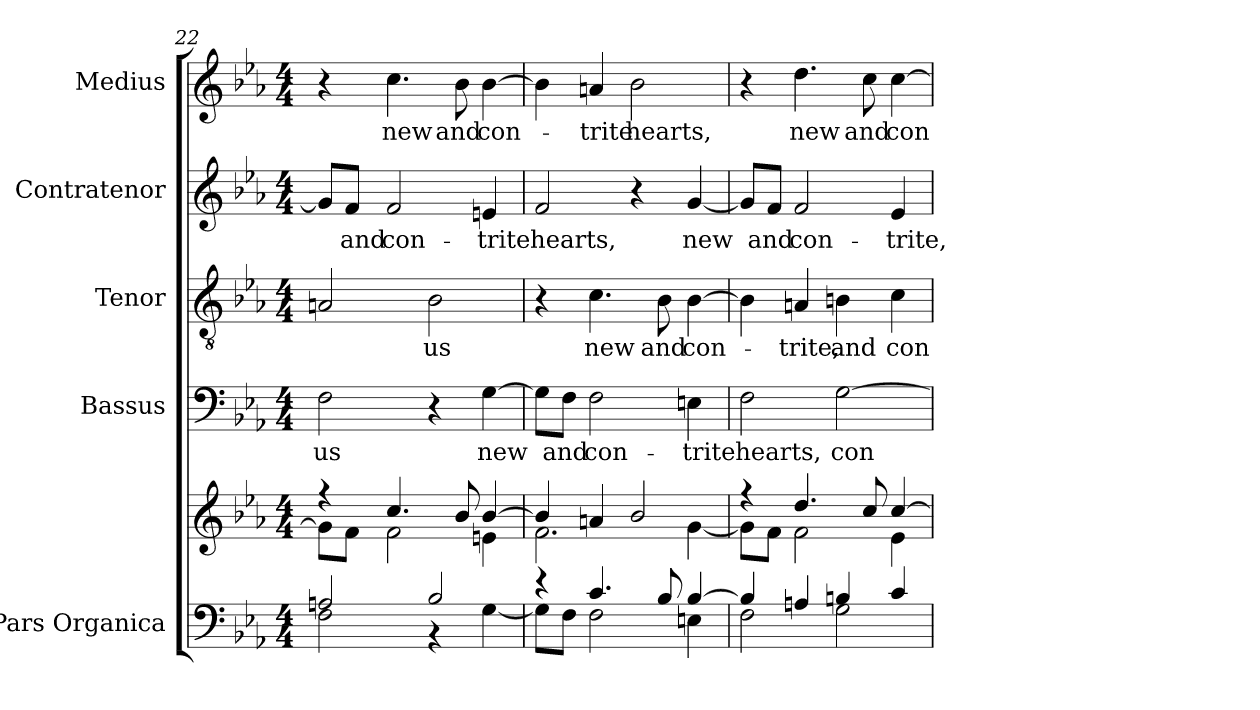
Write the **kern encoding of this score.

**kern	**kern	**kern	**text	**kern	**text	**kern	**text	**kern	**text
*part5	*part5	*part4	*part4	*part3	*part3	*part2	*part2	*part1	*part1
*staff6	*staff5	*staff4	*staff4	*staff3	*staff3	*staff2	*staff2	*staff1	*staff1
*I"Pars Organica	*	*I"Bassus	*	*I"Tenor	*	*I"Contratenor	*	*I"Medius	*
*clefF4	*clefG2	*clefF4	*	*clefGv2	*	*clefG2	*	*clefG2	*
*	*	*	*	*ITrd7c12	*	*	*	*	*
*k[b-e-a-]	*k[b-e-a-]	*k[b-e-a-]	*	*k[b-e-a-]	*	*k[b-e-a-]	*	*k[b-e-a-]	*
*E-:	*E-:	*E-:	*	*E-:	*	*E-:	*	*E-:	*
*M4/4	*M4/4	*M4/4	*	*M4/4	*	*M4/4	*	*M4/4	*
=22	=22	=22	=22	=22	=22	=22	=22	=22	=22
*^	*^	*	*	*	*	*	*	*	*
!	!	!	!	!	!LO:LY:b:color=#000000	!	!	!	!	!	!
2Ani/	2Fi\	4r	8gi\L]	2Fi\	us	2AAni/	.	8gi/L]	.	4r	.
!	!	!	!	!	!	!	!	!	!LO:LY:b:color=#000000	!	!
.	.	.	8fi\J	.	.	.	.	8fi/J	and	.	.
!	!	!	!	!	!	!	!	!	!LO:LY:b:color=#000000	!	!
!	!	!	!	!	!	!	!	!	!	!	!LO:LY:b:color=#000000
.	.	4.cci/	2fi\	.	.	.	.	2fi/	con-	4.cci\	new
!	!	!	!	!	!	!	!LO:LY:b:color=#000000	!	!	!	!
2B-i/	4r	.	.	4r	.	2BB-i\	us	.	.	.	.
!	!	!	!	!	!	!	!	!	!	!	!LO:LY:b:color=#000000
.	.	8b-i/	.	.	.	.	.	.	.	8b-i\	and
!	!	!	!	!	!LO:LY:b:color=#000000	!	!	!	!	!	!
!	!	!	!	!	!	!	!	!	!LO:LY:b:color=#000000	!	!
!	!	!	!	!	!	!	!	!	!	!	!LO:LY:b:color=#000000
.	[<4Gi\	[>4b-i/	4eni\	[>4Gi\	new	.	.	4eni/	-trite	[>4b-i\	con-
=23	=23	=23	=23	=23	=23	=23	=23	=23	=23	=23	=23
!	!	!	!	!	!	!	!	!	!LO:LY:b:color=#000000	!	!
4r	8Gi\L]	4b-i/]	2.fi\	8Gi\L]	.	4r	.	2fi/	hearts,	4b-i\]	.
!	!	!	!	!	!LO:LY:b:color=#000000	!	!	!	!	!	!
.	8Fi\J	.	.	8Fi\J	and	.	.	.	.	.	.
!	!	!	!	!	!LO:LY:b:color=#000000	!	!	!	!	!	!
!	!	!	!	!	!	!	!LO:LY:b:color=#000000	!	!	!	!
!	!	!	!	!	!	!	!	!	!	!	!LO:LY:b:color=#000000
4.ci/	2Fi\	4ani/	.	2Fi\	con-	4.Ci\	new	.	.	4ani/	-trite
!	!	!	!	!	!	!	!	!	!	!	!LO:LY:b:color=#000000
.	.	2b-i/	.	.	.	.	.	4r	.	2b-i\	hearts,
!	!	!	!	!	!	!	!LO:LY:b:color=#000000	!	!	!	!
8B-i/	.	.	.	.	.	8BB-i\	and	.	.	.	.
!	!	!	!	!	!LO:LY:b:color=#000000	!	!	!	!	!	!
!	!	!	!	!	!	!	!LO:LY:b:color=#000000	!	!	!	!
!	!	!	!	!	!	!	!	!	!LO:LY:b:color=#000000	!	!
[>4B-i/	4Eni\	.	[<4gi\	4Eni\	-trite	[>4BB-i\	con-	[<4gi/	new	.	.
=24	=24	=24	=24	=24	=24	=24	=24	=24	=24	=24	=24
!	!	!	!	!	!LO:LY:b:color=#000000	!	!	!	!	!	!
4B-i/]	2Fi\	4r	8gi\L]	2Fi\	hearts,	4BB-i\]	.	8gi/L]	.	4r	.
!	!	!	!	!	!	!	!	!	!LO:LY:b:color=#000000	!	!
.	.	.	8fi\J	.	.	.	.	8fi/J	and	.	.
!	!	!	!	!	!	!	!LO:LY:b:color=#000000	!	!	!	!
!	!	!	!	!	!	!	!	!	!LO:LY:b:color=#000000	!	!
!	!	!	!	!	!	!	!	!	!	!	!LO:LY:b:color=#000000
4Ani/	.	4.ddi/	2fi\	.	.	4AAni/	-trite,	2fi/	con-	4.ddi\	new
!	!	!	!	!	!LO:LY:b:color=#000000	!	!	!	!	!	!
!	!	!	!	!	!	!	!LO:LY:b:color=#000000	!	!	!	!
4Bni/	2Gi\	.	.	[>2Gi\	con-	4BBni\	and	.	.	.	.
!	!	!	!	!	!	!	!	!	!	!	!LO:LY:b:color=#000000
.	.	8cci/	.	.	.	.	.	.	.	8cci\	and
!	!	!	!	!	!	!	!LO:LY:b:color=#000000	!	!	!	!
!	!	!	!	!	!	!	!	!	!LO:LY:b:color=#000000	!	!
!	!	!	!	!	!	!	!	!	!	!	!LO:LY:b:color=#000000
4ci/	.	[>4cci/	4e-i\	.	.	4Ci\	con-	4e-i/	-trite,	[>4cci\	con-
*v	*v	*	*	*	*	*	*	*	*	*	*
*	*v	*v	*	*	*	*	*	*	*	*
=	=	=	=	=	=	=	=	=	=
*-	*-	*-	*-	*-	*-	*-	*-	*-	*-
